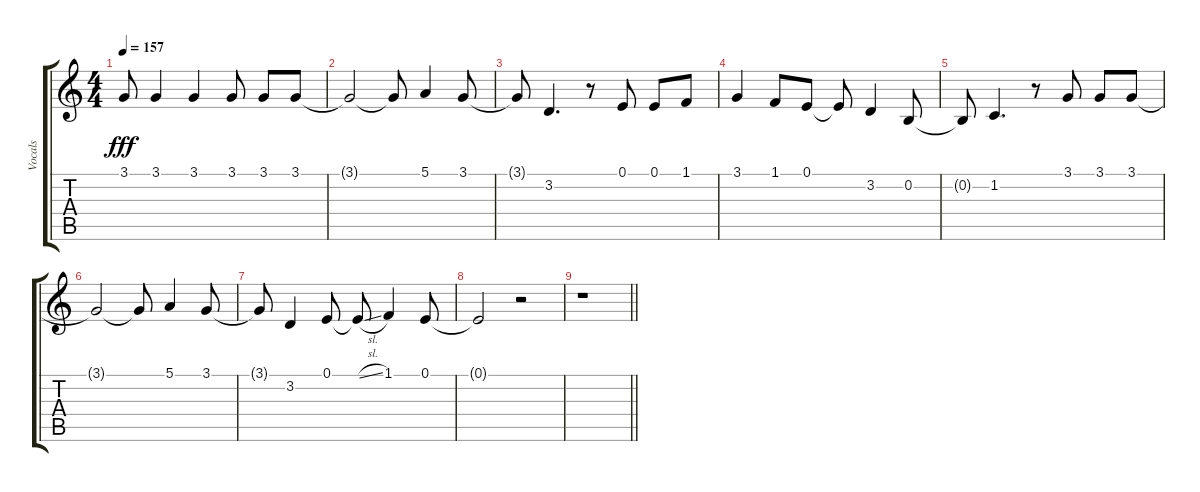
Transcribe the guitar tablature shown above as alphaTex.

\track ("Vocals" "Vocals") {instrument voiceoohs}
\staff {score tabs}
\tuning (E4 B3 G3 D3 A2 E2) {hide}
\ts (4 4)
\tempo 157
\clef g2
\ks c
3.1{t}.8{dy fff} 3.1.4 3.1.4 3.1.8 3.1.8 3.1.8 |
3.1{t}.2 3.1{t}.8 5.1.4 3.1.8 |
3.1{t}.8 3.2.4{d} r.8 0.1.8 0.1.8 1.1.8 |
3.1.4 1.1.8 0.1.8 0.1{t}.8 3.2.4 0.2.8 |
0.2{t}.8 1.2.4{d} r.8 3.1.8 3.1.8 3.1.8 |
3.1{t}.2{volume 0} 3.1{t}.8 5.1.4 3.1.8 |
3.1{t}.8 3.2.4 0.1.8 0.1{sl t}.8 1.1.4 0.1.8 |
0.1{t}.2 r.2 |
\barLineRight lightlight
r.1
